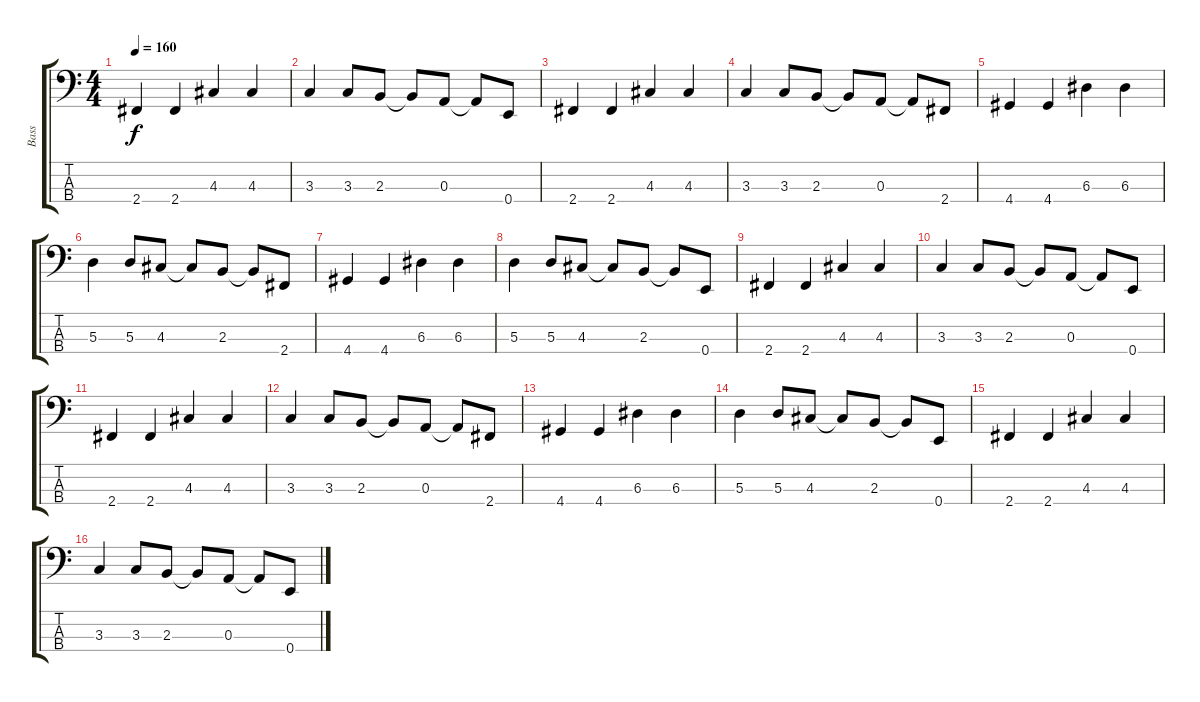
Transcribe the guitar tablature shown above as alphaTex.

\track ("Bass" "Bass") {instrument electricbasspick}
\staff {score tabs}
\tuning (G2 D2 A1 E1) {hide}
\ts (4 4)
\tempo 160
\clef f4
\ks c
2.4.4{dy f} 2.4.4 4.3.4 4.3.4 |
3.3.4 3.3.8 2.3.8 2.3{t}.8 0.3.8 0.3{t}.8 0.4.8 |
2.4.4 2.4.4 4.3.4 4.3.4 |
3.3.4 3.3.8 2.3.8 2.3{t}.8 0.3.8 0.3{t}.8 2.4.8 |
4.4.4 4.4.4 6.3.4 6.3.4 |
5.3.4 5.3.8 4.3.8 4.3{t}.8 2.3.8 2.3{t}.8 2.4.8 |
4.4.4 4.4.4 6.3.4 6.3.4 |
5.3.4 5.3.8 4.3.8 4.3{t}.8 2.3.8 2.3{t}.8 0.4.8 |
2.4.4 2.4.4 4.3.4 4.3.4 |
3.3.4 3.3.8 2.3.8 2.3{t}.8 0.3.8 0.3{t}.8 0.4.8 |
2.4.4 2.4.4 4.3.4 4.3.4 |
3.3.4 3.3.8 2.3.8 2.3{t}.8 0.3.8 0.3{t}.8 2.4.8 |
4.4.4 4.4.4 6.3.4 6.3.4 |
5.3.4 5.3.8 4.3.8 4.3{t}.8 2.3.8 2.3{t}.8 0.4.8 |
2.4.4 2.4.4 4.3.4 4.3.4 |
3.3.4 3.3.8 2.3.8 2.3{t}.8 0.3.8 0.3{t}.8 0.4.8
